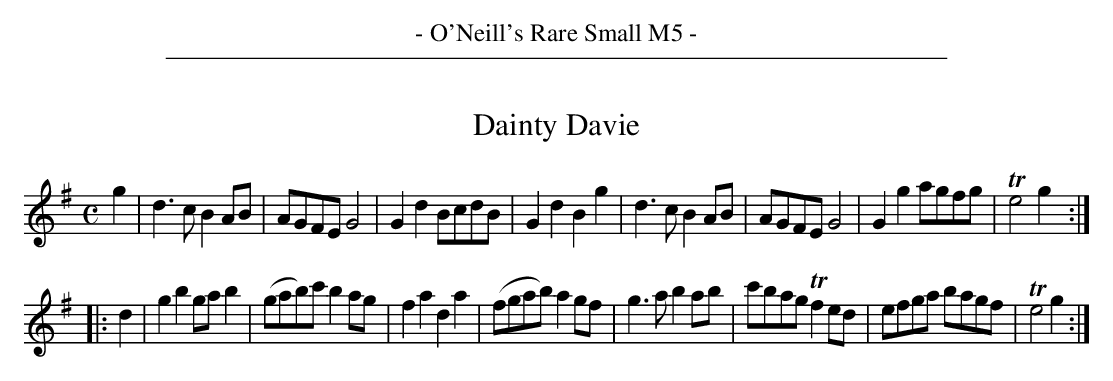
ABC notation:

X:1
T: Dainty Davie
M: C
L: 1/8
K: G
g2 |\
d3c B2AB | AGFE G4 | G2d2 BcdB | G2d2 B2g2 |\
d3c B2AB | AGFE G4 | G2g2 agfg | Te4  g2 ::
d2 |\
g2b2 gab2 |(gab)c' b2ag | f2a2 d2a2 | (fgab) a2gf |\
g3a  b2ab | c'bag Tf2ed | efga bagf | Te4 g2 :|
